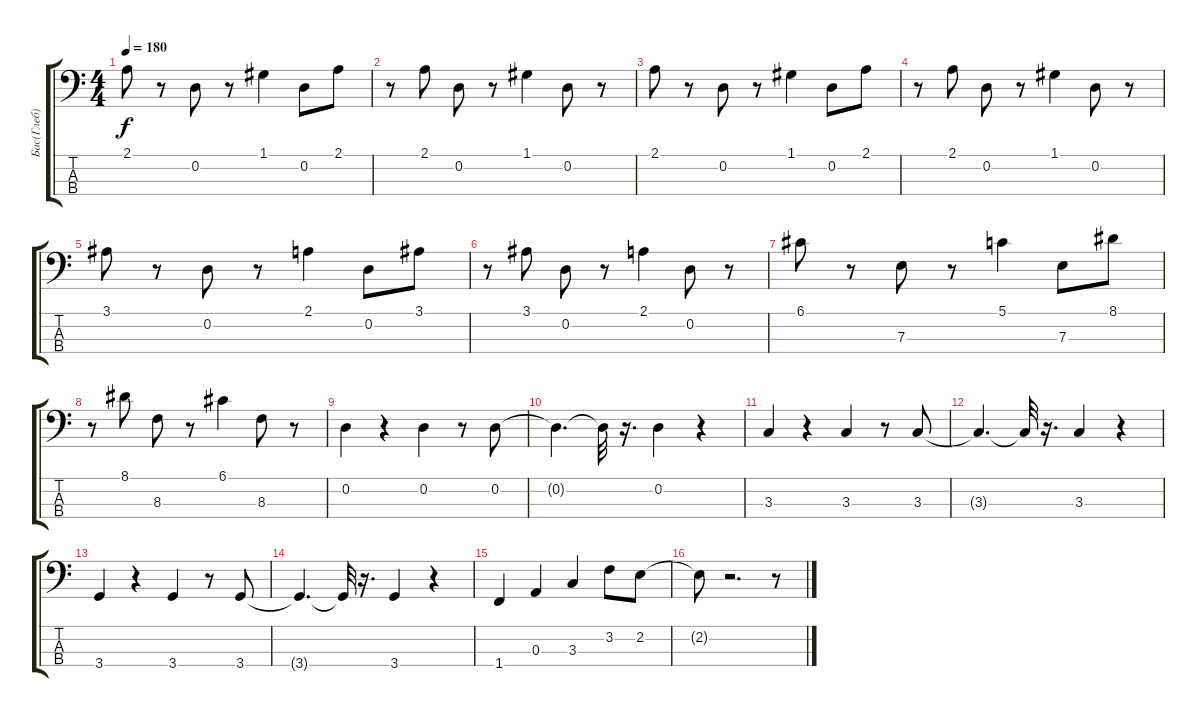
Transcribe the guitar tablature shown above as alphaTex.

\track ("Бас(Глеб)" "Бас(Глеб)") {instrument electricbassfinger}
\staff {score tabs}
\tuning (G2 D2 A1 E1) {hide}
\ts (4 4)
\tempo 180
\clef f4
\ks c
2.1.8{dy f} r.8 0.2.8 r.8 1.1.4 0.2.8 2.1.8 |
r.8 2.1.8 0.2.8 r.8 1.1.4 0.2.8 r.8 |
2.1.8 r.8 0.2.8 r.8 1.1.4 0.2.8 2.1.8 |
r.8 2.1.8 0.2.8 r.8 1.1.4 0.2.8 r.8 |
3.1.8 r.8 0.2.8 r.8 2.1.4 0.2.8 3.1.8 |
r.8 3.1.8 0.2.8 r.8 2.1.4 0.2.8 r.8 |
6.1.8 r.8 7.3.8 r.8 5.1.4 7.3.8 8.1.8 |
r.8 8.1.8 8.3.8 r.8 6.1.4 8.3.8 r.8 |
0.2.4 r.4 0.2.4 r.8 0.2.8 |
0.2{t}.4{d} 0.2{t}.32 r.16{d} 0.2.4 r.4 |
3.3.4 r.4 3.3.4 r.8 3.3.8 |
3.3{t}.4{d} 3.3{t}.32 r.16{d} 3.3.4 r.4 |
3.4.4 r.4 3.4.4 r.8 3.4.8 |
3.4{t}.4{d} 3.4{t}.32 r.16{d} 3.4.4 r.4 |
1.4.4 0.3.4 3.3.4 3.2.8 2.2.8 |
2.2{t}.8 r.2{d} r.8
